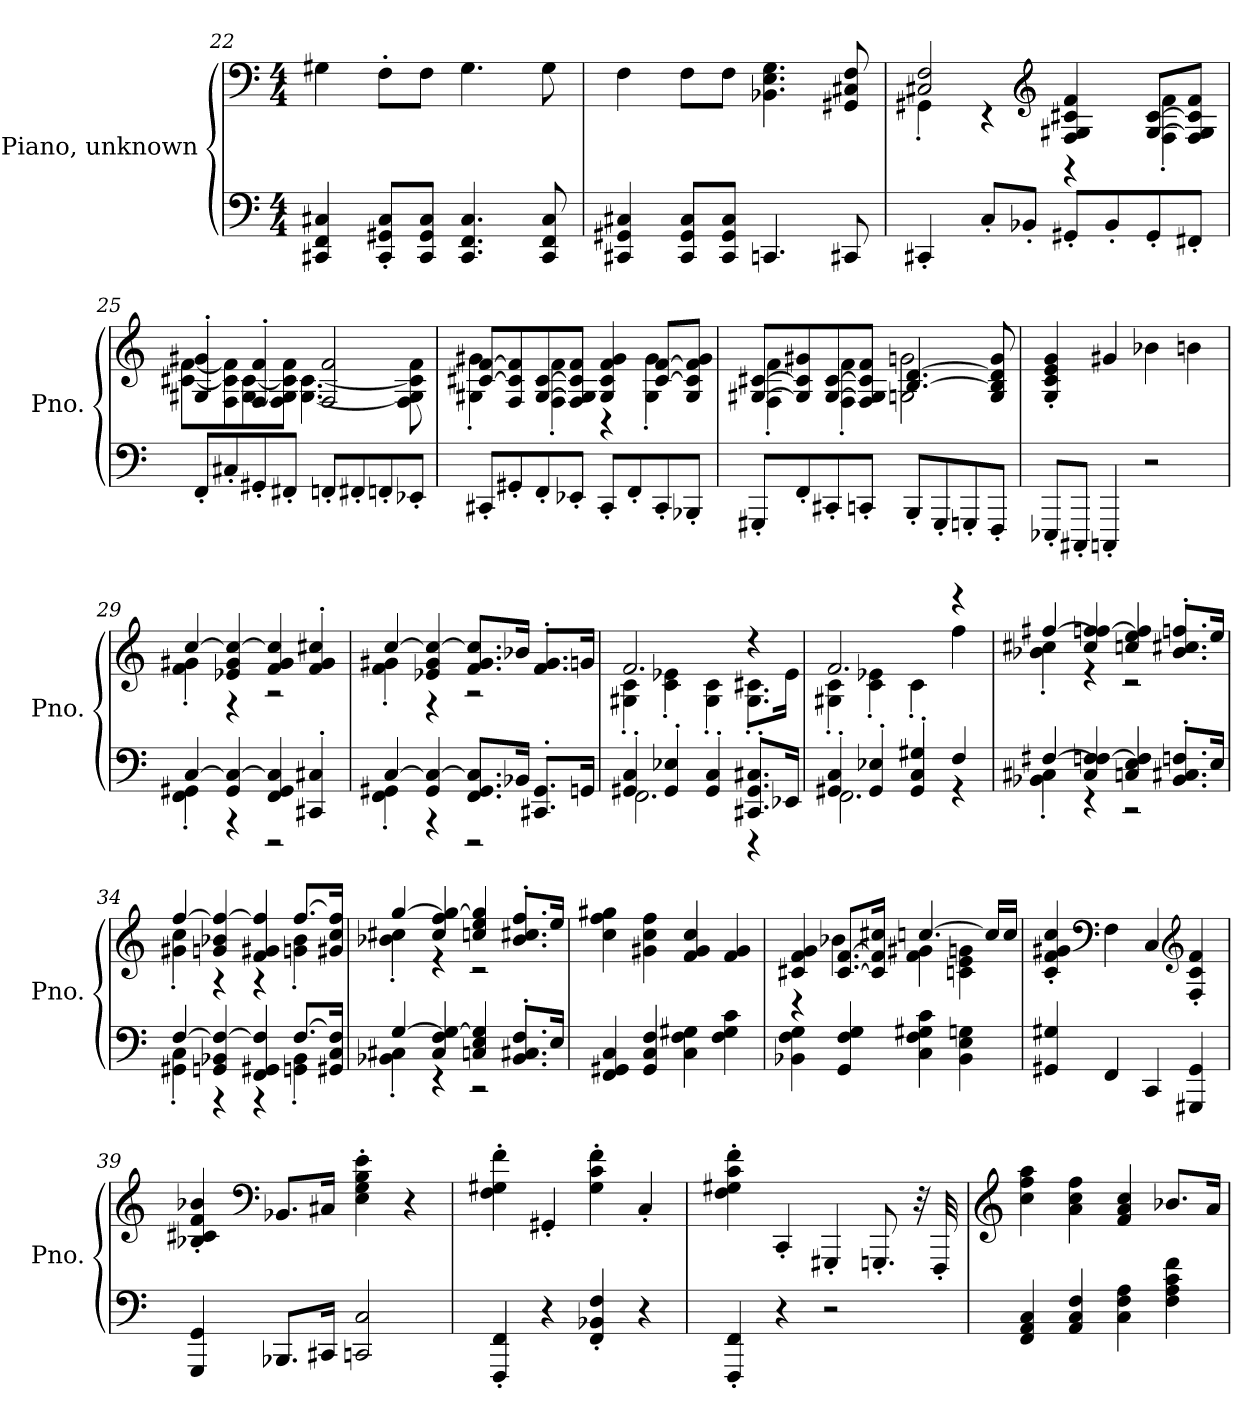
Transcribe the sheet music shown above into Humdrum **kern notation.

**kern	**kern
*part1	*part1
*staff2	*staff1
*I"Piano, unknown	*
*I'Pno.	*
*clefF4	*clefF4
*k[]	*k[]
*M4/4	*M4/4
=22	=22
4CC#X/ 4FF/ 4C#X/	4G#X\
8CC#/' 8GG#X/' 8C#/'L	8F'\L
8CC#/ 8GG#/ 8C#/J	8F\J
4.CC#/ 4.FF/ 4.C#/	4.G#\
8CC#/ 8FF/ 8C#/	8G#\
=23	=23
4CC#X/ 4GG#X/ 4C#X/	4F\
8CC#/ 8GG#/ 8C#/L	8F\L
8CC#/ 8GG#/ 8C#/J	8F\J
4.CCn/	4.BB-X\ 4.E\ 4.G\
8CC#X/	8GG#X/ 8C#X/ 8F/
!!LO:PB:g=z
=24	=24
*	*^
4CC#X'/	2C#X/ 2F/	4GG#X'\
8C'/L	.	4r
8BB-X'/J	.	.
*	*clefG2	*
8GG#X'/L	4F/ 4G#X/ 4c#X/ 4f/	4r
8BB-'/	.	.
8GG#'/	[8G#/ [8c#/L	4F\' 4f\'
8FF#X'/J	8F/ 8G#/] 8c#/] 8f/J	.
=25	=25	=25
8FF'/L	4G#X/' 4g#X/'	[8c#X\ [8f\L
8C#X'/	.	8F\ 8c#\] 8f\]
8GG#X'/	4F/' 4f/'	[8G#\ [8c#\
8FF#X'/J	.	8F\ 8G#\] 8c#\] 8f\J
8FFn'/L	2F/ 2f/	[4.G#\ [4.c#\
8FF#X'/	.	.
8FFn'/	.	.
8EE-X'/J	.	8F\ 8G#\] 8c#\] 8f\
=26	=26	=26
8CC#X'/L	[8c#X/ [8f/L	4G#X\' 4g#X\'
8GG#X'/	8F/ 8c#/] 8f/]	.
8FF'/	[8G#/ [8c#/	4F\' 4f\'
8EE-X'/J	8F/ 8G#/] 8c#/] 8f/J	.
8CC#'/L	4G#/ 4c#/ 4f/ 4g#/	4r
8FF'/	.	.
8CC#'/	[8c#/ [8f/L	4G#\' 4g#\'
8BBB-X'/J	8G#/ 8c#/] 8f/] 8g#/J	.
!!LO:LB:g=z	!!
=27	=27	=27
8GGG#X'/L	[8G#X/ [8c#X/L	4F\' 4f\'
8FF'/	8G#/] 8c#/] 8g#X/	.
8CC#X'/	[8G#/ [8c#/	4F\' 4f\'
8CCn'/J	8F/ 8G#/] 8c#/] 8f/J	.
8BBB'/L	[4.B/ [4.d/	2Gn\ 2gn\
8GGG#'/	.	.
8GGGn'/	.	.
8FFF'/J	8G/ 8B/] 8d/] 8g/	.
*	*v	*v
=28	=28
8EEE-X'/L	4G/' 4c/' 4e/' 4g/'
8CCC#X'/J	.
4CCCn'/	4g#X/
2r	4b-X\
.	4bn\
=29	=29
*^	*^
[4C/	4FF\' 4GG#X\'	[4cc/	4f\' 4g#X\'
4GG#/ 4C/_	4r	4e-X/ 4g#/ 4cc/_	4r
4FF/ 4GG#/ 4C/]	2r	4f/ 4g#/ 4cc/]	2r
4CC#X/' 4C#X/'	.	4f/' 4g#/' 4cc#X/'	.
!!LO:LB:g=z	!!
=30	=30	=30	=30
[4C/	4FF\' 4GG#X\'	[4cc/	4f\' 4g#X\'
4GG#/ 4C/_	4r	4e-X/ 4g#/ 4cc/_	4r
8.FF/ 8.GG#/ 8.C/]L	2r	8.f/ 8.g#/ 8.cc/]L	2r
16BB-X/Jk	.	16b-X/Jk	.
8.CC#X/' 8.GG#/'L	.	8.f/' 8.g#/'L	.
16GGn/Jk	.	16gn/Jk	.
=31	=31	=31	=31
4GG#X/' 4C/'	2.FF\	2.f/	4G#X\' 4c\'
4GG#/' 4E-X/'	.	.	4c\' 4e-X\'
4GG#/' 4C/'	.	.	4G#\' 4c\'
8.CC#X/' 8.GG#/' 8.C#X/'L	4r	4r	8.G#\' 8.c#X\'L
16EE-X/Jk	.	.	16e-\Jk
=32	=32	=32	=32
4GG#X/' 4C/'	2.FF\	2.f/	4G#X\' 4c\'
4GG#/' 4E-X/'	.	.	4c\' 4e-X\'
4GG#/' 4C/' 4G#X/'	.	.	4c'\
4F/	4r	4r	4ff\
=33	=33	=33	=33
[4F#X/	4BB-X\' 4C#X\'	[4ff#X/	4b-X\' 4cc#X\'
4C#/ 4Fn/ 4F#/_	4r	4cc#/ 4ffn/ 4ff#/_	4r
4Cn/ 4E/ 4F#/]	2r	4ccn/ 4ee/ 4ff#/]	2r
8.BB-/' 8.C#X/' 8.Fn/'L	.	8.b-/' 8.cc#X/' 8.ffn/'L	.
16E/Jk	.	16ee/Jk	.
!!LO:LB:g=z	!!
=34	=34	=34	=34
[4F/	4GG#X\' 4C\'	[4ff/	4g#X\' 4cc\'
4GGn/ 4BB-X/ 4F/_	4r	4gn/ 4b-X/ 4ff/_	4r
4FF/ 4GG#X/ 4F/]	4r	4f/ 4g#X/ 4ff/]	4r
[8.F/L	4GGn\' 4BB-\'	[8.ff/L	4gn\' 4b-\'
16GG#X/ 16C/ 16F/]Jk	.	16g#X/ 16cc/ 16ff/]Jk	.
=35	=35	=35	=35
[4G/	4BB-X\' 4C#X\'	[4gg/	4b-X\' 4cc#X\'
4C#/ 4F/ 4G/_	4r	4cc#/ 4ff/ 4gg/_	4r
4Cn/ 4E/ 4G/]	2r	4ccn/ 4ee/ 4gg/]	2r
8.BB-/' 8.C#X/' 8.F/'L	.	8.b-/' 8.cc#X/' 8.ff/'L	.
16E/Jk	.	16ee/Jk	.
*v	*v	*	*
*	*v	*v
=36	=36
4FF/ 4GG#X/ 4C/	4cc\ 4ff\ 4gg#X\
4GG#/ 4C/ 4F/	4g#X\ 4cc\ 4ff\
4C\ 4F\ 4G#X\	4f/ 4g#/ 4cc/
4F\ 4G#\ 4c\	4f/ 4g#/
=37	=37
*	*^
4BB-X\ 4F\ 4G\	4c#X/ 4f/ 4g/	4r
4GG/ 4F/ 4G/	[8.c#/ [8.f/L	4b-X\
.	16c#/] 16f/] 16cc#X/Jk	.
4C\ 4F\ 4G#X\ 4c\	[4.ccn/	4f\ 4g#X\
4BB-\ 4E\ 4Gn\	.	4cn\ 4e\ 4gn\
.	16cc/LL]	.
.	16cc/JJ	.
*	*v	*v
!!LO:LB:g=z
=38	=38
4GG#X/ 4G#X/	4c/' 4f/' 4g#X/' 4cc/'
*	*clefF4
4FF/	4F\
4CC/	4C/
*	*clefG2
4GGG#X/ 4GG#/	4F/' 4c/' 4f/'
=39	=39
4GGG/ 4GG/	4B-X/' 4c#X/' 4f/' 4b-X/'
*	*clefF4
8.BBB-X/L	8.BB-X/L
16CC#X/Jk	16C#X/Jk
2CCn/ 2C/	4E\' 4G\' 4B-\' 4e\'
.	4r
=40	=40
4FFF/' 4FF/'	4F\' 4G#X\' 4f\'
4r	4GG#X'/
4FF/' 4BB-X/' 4F/'	4G#\' 4c\' 4f\'
4r	4C'/
=41	=41
4FFF/' 4FF/'	4F\' 4G#X\' 4c\' 4f\'
4r	4CC'/
2r	4GGG#X'/
.	8.GGGn'/
.	32r
.	32FFF'/
!!LO:LB:g=z
=42	=42
*	*clefG2
4FF/ 4AA/ 4C/	4cc\ 4ff\ 4aa\
4AA/ 4C/ 4F/	4a\ 4cc\ 4ff\
4C\ 4F\ 4A\	4f/ 4a/ 4cc/
4F\ 4A\ 4c\ 4f\	8.b-X/L
.	16a/Jk
=	=
*-	*-
